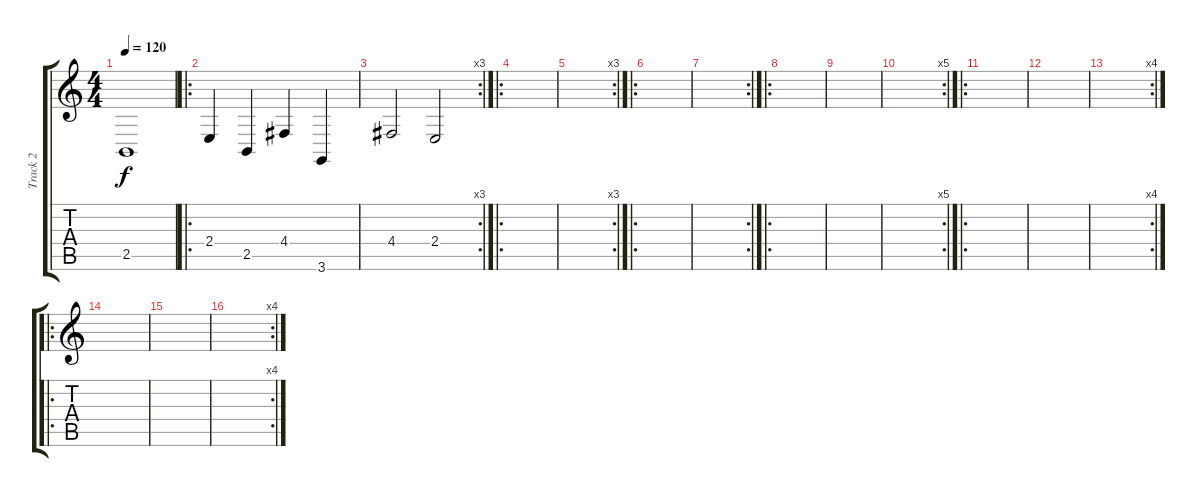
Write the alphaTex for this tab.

\track ("Track 2" "Track 2") {instrument stringensemble1}
\staff {score tabs}
\tuning (E4 B3 G3 D3 A2 E2) {hide}
\ts (4 4)
\tempo 120
\clef g2
\ks c
2.5.1{dy f instrument stringensemble1} |
\ro
2.4.4 2.5.4 4.4.4 3.6.4 |
\rc 3
4.4.2 2.4.2 |
\ro
|
\rc 3
|
\ro
|
\rc 2
|
\ro
|
|
\rc 5
|
\ro
|
|
\rc 4
|
\ro
|
|
\rc 4
